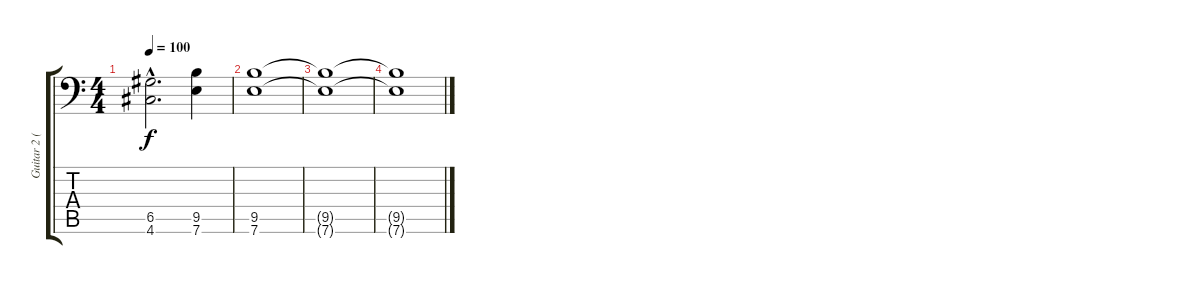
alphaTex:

\track ("Guitar 2 (Main)" "Guitar 2 (") {instrument distortionguitar}
\staff {score tabs}
\tuning (A3 E3 C3 G2 D2 A1) {hide}
\ts (4 4)
\tempo 100
\clef f4
\ks c
(6.5{hac} 4.6{hac}).2{d dy f} (9.5 7.6).4 |
(9.5 7.6).1 |
(9.5{t} 7.6{t}).1 |
(9.5{t} 7.6{t}).1
